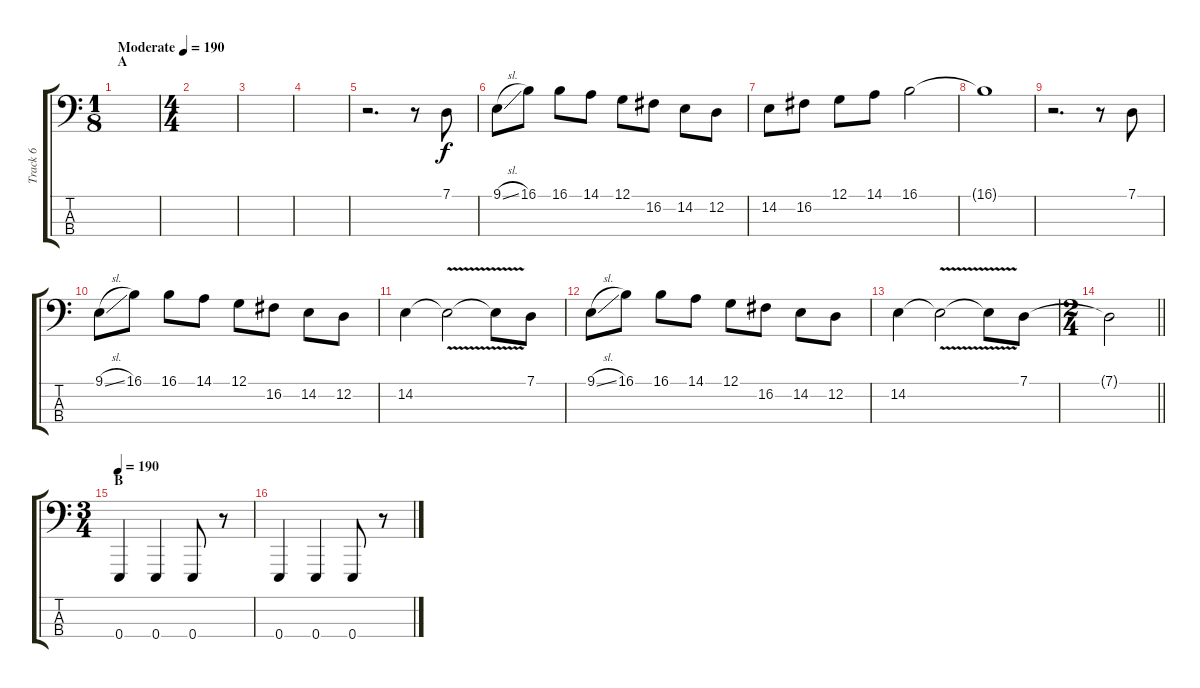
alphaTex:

\track ("Track 6" "Track 6") {instrument cello}
\staff {score tabs}
\tuning (G2 D2 A1 E1) {hide}
\ts (1 8)
\section ("" "A")
\tempo (190 "Moderate")
\tempo 80
\tempo (190 "Moderate")
\clef f4
\ks c
|
\ts (4 4)
|
|
|
r.2{d} r.8 7.1.8 |
9.1{sl}.8 16.1.8 16.1.8 14.1.8 12.1.8 16.2.8 14.2.8 12.2.8 |
14.2.8 16.2.8 12.1.8 14.1.8 16.1.2 |
16.1{t}.1 |
r.2{d} r.8 7.1.8 |
9.1{sl}.8 16.1.8 16.1.8 14.1.8 12.1.8 16.2.8 14.2.8 12.2.8 |
14.2.4 14.2{v t}.2 14.2{t}.8 7.1.8 |
9.1{sl}.8 16.1.8 16.1.8 14.1.8 12.1.8 16.2.8 14.2.8 12.2.8 |
14.2.4 14.2{v t}.2 14.2{t}.8 7.1.8 |
\ts (2 4)
\barLineRight lightlight
7.1{t}.2 |
\ts (3 4)
\section ("" "B")
\tempo 190
0.4.4 0.4.4 0.4.8 r.8 |
0.4.4 0.4.4 0.4.8 r.8
